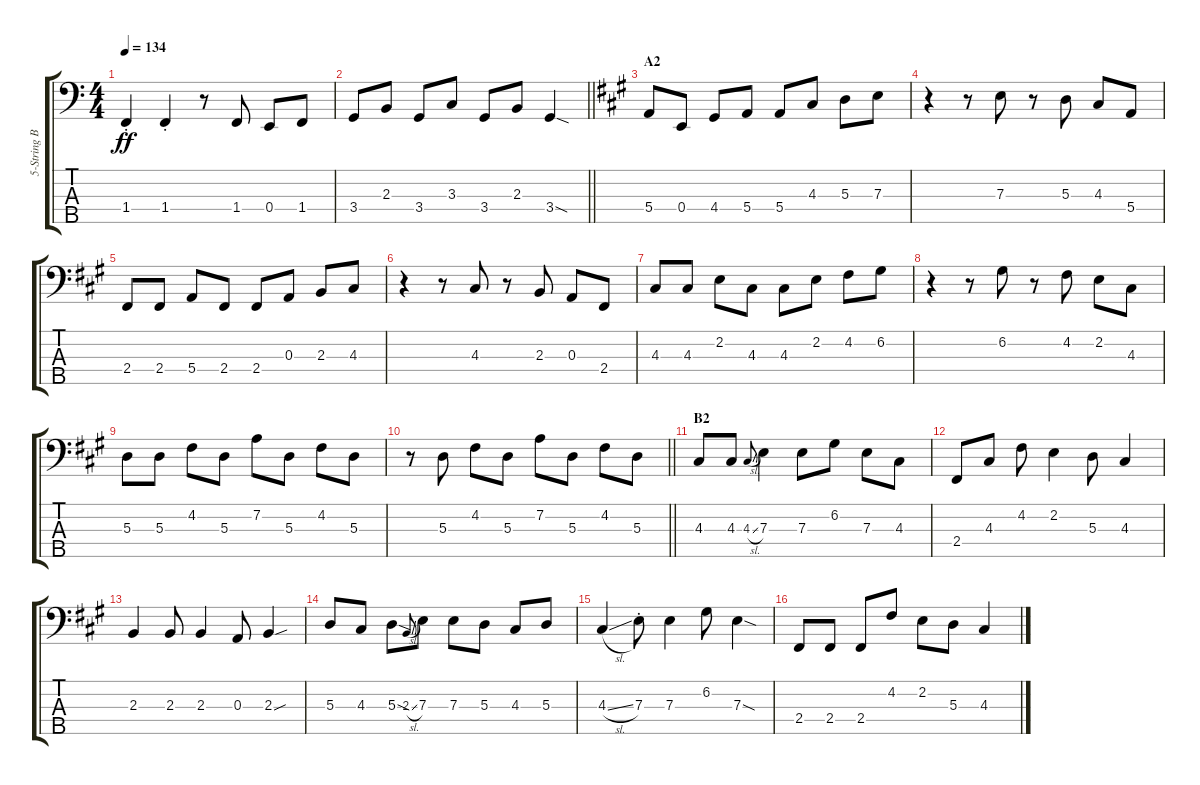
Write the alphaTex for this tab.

\track ("5-String Bass" "5-String B") {instrument electricbasspick}
\staff {score tabs}
\tuning (G2 D2 A1 E1 B0) {hide}
\ts (4 4)
\tempo 134
\clef f4
\ks c
1.4{st}.4{dy ff} 1.4{st}.4 r.8 1.4.8 0.4.8 1.4.8 |
\barLineRight lightlight
3.4.8 2.3.8 3.4.8 3.3.8 3.4.8 2.3.8 3.4{sod}.4 |
\section ("" "A2")
\ks a
5.4.8 0.4.8 4.4.8 5.4.8 5.4.8 4.3.8 5.3.8 7.3.8 |
r.4 r.8 7.3.8 r.8 5.3.8 4.3.8 5.4.8 |
2.4.8 2.4.8 5.4.8 2.4.8 2.4.8 0.3.8 2.3.8 4.3.8 |
r.4 r.8 4.3.8 r.8 2.3.8 0.3.8 2.4.8 |
4.3.8 4.3.8 2.2.8 4.3.8 4.3.8 2.2.8 4.2.8 6.2.8 |
r.4 r.8 6.2.8 r.8 4.2.8 2.2.8 4.3.8 |
5.3.8 5.3.8 4.2.8 5.3.8 7.2.8 5.3.8 4.2.8 5.3.8 |
\barLineRight lightlight
r.8 5.3.8 4.2.8 5.3.8 7.2.8 5.3.8 4.2.8 5.3.8 |
\section ("" "B2")
4.3.8 4.3.8 4.3{sl}.8{gr onbeat} 7.3.4 7.3.8 6.2.8 7.3.8 4.3.8 |
2.4.8 4.3.8 4.2.8 2.2.4 5.3.8 4.3.4 |
2.3.4 2.3.8 2.3.4 0.3.8 2.3{sou}.4 |
5.3.8 4.3.8 5.3{sod}.8 2.3{sl}.8{gr onbeat} 7.3.8 7.3.8 5.3.8 4.3.8 5.3.8 |
4.3{sl}.4 7.3{st}.8 7.3.4 6.2.8 7.3{sod}.4 |
2.4.8 2.4.8 2.4.8 4.2.8 2.2.8 5.3.8 4.3.4
